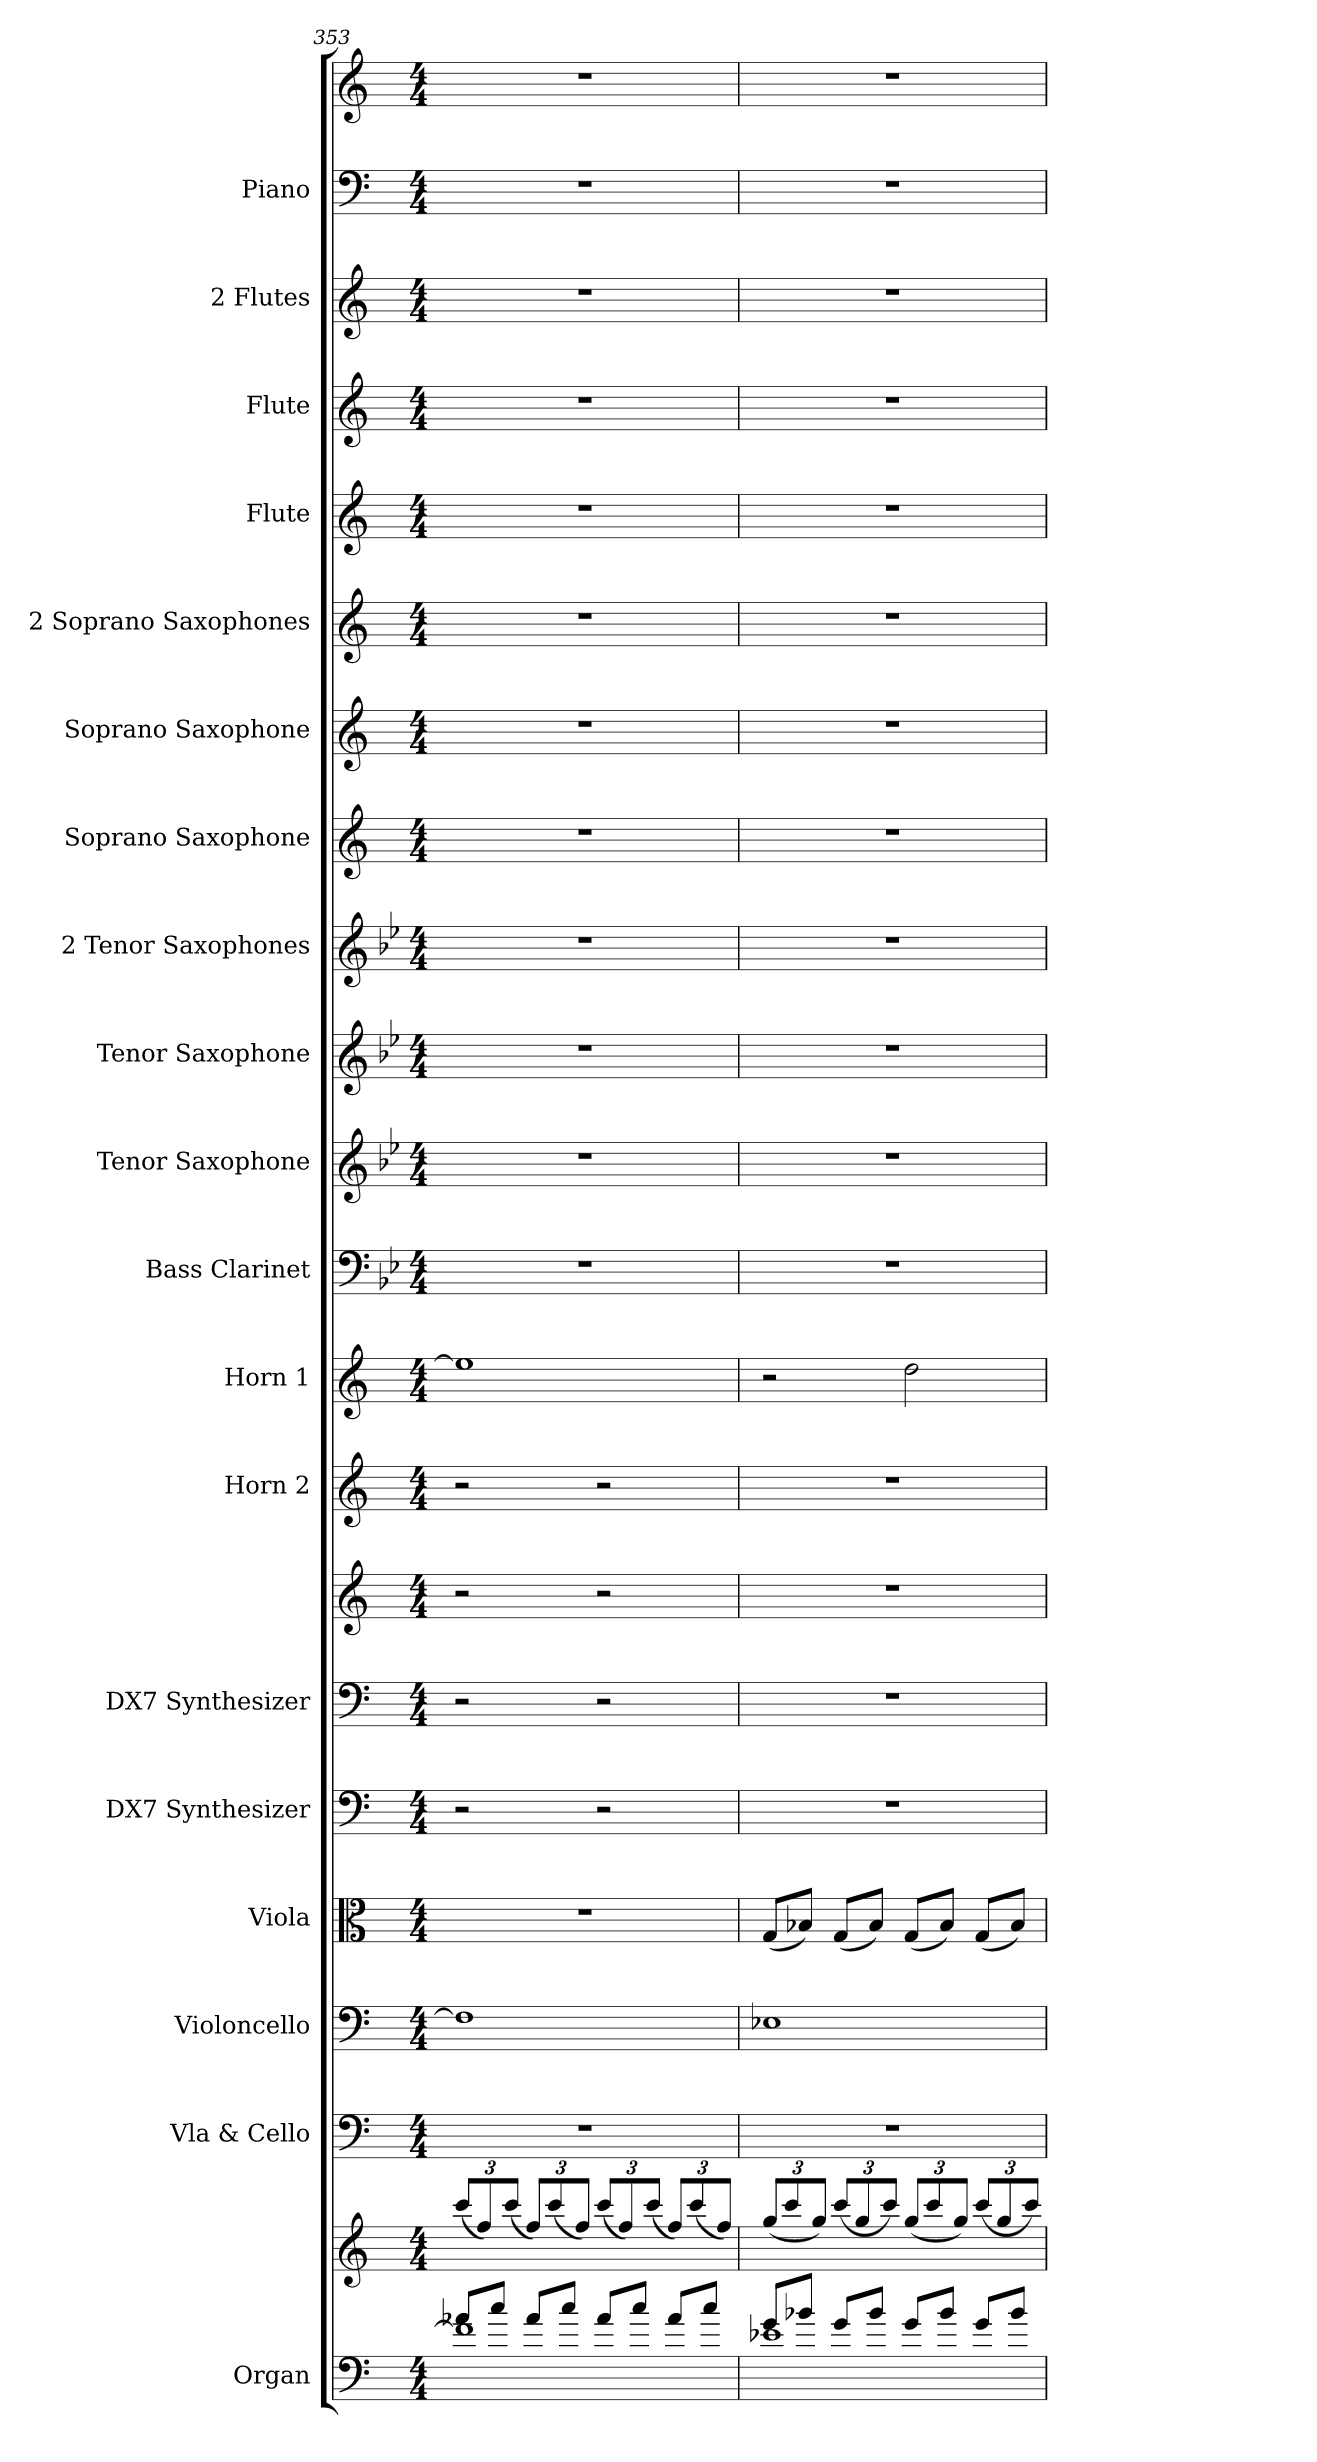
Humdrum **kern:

**kern	**kern	**kern	**kern	**kern	**kern	**kern	**kern	**kern	**kern	**kern	**kern	**kern	**kern	**kern	**kern	**kern	**kern	**kern	**kern	**kern	**kern
*part19	*part19	*part18	*part17	*part16	*part15	*part14	*part14	*part13	*part12	*part11	*part10	*part9	*part8	*part7	*part6	*part5	*part4	*part3	*part2	*part1	*part1
*staff22	*staff21	*staff20	*staff19	*staff18	*staff17	*staff16	*staff15	*staff14	*staff13	*staff12	*staff11	*staff10	*staff9	*staff8	*staff7	*staff6	*staff5	*staff4	*staff3	*staff2	*staff1
*I"Organ	*	*I"Vla &amp; Cello	*I"Violoncello	*I"Viola	*I"DX7 Synthesizer	*I"DX7 Synthesizer	*	*I"Horn 2	*I"Horn 1	*I"Bass Clarinet	*I"Tenor Saxophone	*I"Tenor Saxophone	*I"2 Tenor Saxophones	*I"Soprano Saxophone	*I"Soprano Saxophone	*I"2 Soprano Saxophones	*I"Flute	*I"Flute	*I"2 Flutes	*I"Piano	*
*I'Org.	*	*I'Vla &amp; Cello	*	*I'Vla	*I'DX7	*I'DX7	*	*I'Hn 2	*I'Hn 1	*I'B. Cl.	*I'Tenor 2	*I'Tenor 1	*I'2 Tenors	*I'Sop 2	*I'Sop 1	*I'2 Sops	*I'Fl 2	*I'Fl 1	*I'2 Fls	*I'Pno.	*
*clefF4	*clefG2	*clefF4	*clefF4	*clefC3	*clefF4	*clefF4	*clefG2	*clefG2	*clefG2	*clefF4	*clefG2	*clefG2	*clefG2	*clefG2	*clefG2	*clefG2	*clefG2	*clefG2	*clefG2	*clefF4	*clefG2
*	*	*	*	*	*	*	*	*ITrd4c7	*ITrd4c7	*ITrd8c14	*ITrd8c14	*ITrd8c14	*ITrd8c14	*ITrd1c2	*ITrd1c2	*ITrd1c2	*	*	*	*	*
*k[]	*k[]	*k[]	*k[]	*k[]	*k[]	*k[]	*k[]	*k[b-]	*k[b-]	*k[b-e-]	*k[b-e-]	*k[b-e-]	*k[b-e-]	*k[b-e-]	*k[b-e-]	*k[b-e-]	*k[]	*k[]	*k[]	*k[]	*k[]
*M4/4	*M4/4	*M4/4	*M4/4	*M4/4	*M4/4	*M4/4	*M4/4	*M4/4	*M4/4	*M4/4	*M4/4	*M4/4	*M4/4	*M4/4	*M4/4	*M4/4	*M4/4	*M4/4	*M4/4	*M4/4	*M4/4
=353	=353	=353	=353	=353	=353	=353	=353	=353	=353	=353	=353	=353	=353	=353	=353	=353	=353	=353	=353	=353	=353
*^	*	*	*	*	*	*	*	*	*	*	*	*	*	*	*	*	*	*	*	*	*
*	*	*Xbrackettup	*	*	*	*	*	*	*	*	*	*	*	*	*	*	*	*	*	*	*	*
8a-X/L	1f]	(<12ccc/L	1r	1F]	1r	2r	2r	2r	2r	1a-]	1r	1r	1r	1r	1r	1r	1r	1r	1r	1r	1r	1r
.	.	12ff/)	.	.	.	.	.	.	.	.	.	.	.	.	.	.	.	.	.	.	.	.
8cc/J	.	.	.	.	.	.	.	.	.	.	.	.	.	.	.	.	.	.	.	.	.	.
.	.	(<12ccc/J	.	.	.	.	.	.	.	.	.	.	.	.	.	.	.	.	.	.	.	.
8a-/L	.	12ff/L)	.	.	.	.	.	.	.	.	.	.	.	.	.	.	.	.	.	.	.	.
.	.	(<12ccc/	.	.	.	.	.	.	.	.	.	.	.	.	.	.	.	.	.	.	.	.
8cc/J	.	.	.	.	.	.	.	.	.	.	.	.	.	.	.	.	.	.	.	.	.	.
.	.	12ff/J)	.	.	.	.	.	.	.	.	.	.	.	.	.	.	.	.	.	.	.	.
8a-/L	.	(<12ccc/L	.	.	.	2r	2r	2r	2r	.	.	.	.	.	.	.	.	.	.	.	.	.
.	.	12ff/)	.	.	.	.	.	.	.	.	.	.	.	.	.	.	.	.	.	.	.	.
8cc/J	.	.	.	.	.	.	.	.	.	.	.	.	.	.	.	.	.	.	.	.	.	.
.	.	(<12ccc/J	.	.	.	.	.	.	.	.	.	.	.	.	.	.	.	.	.	.	.	.
8a-/L	.	12ff/L)	.	.	.	.	.	.	.	.	.	.	.	.	.	.	.	.	.	.	.	.
.	.	(<12ccc/	.	.	.	.	.	.	.	.	.	.	.	.	.	.	.	.	.	.	.	.
8cc/J	.	.	.	.	.	.	.	.	.	.	.	.	.	.	.	.	.	.	.	.	.	.
.	.	12ff/J)	.	.	.	.	.	.	.	.	.	.	.	.	.	.	.	.	.	.	.	.
!!LO:PB:g=z
=354	=354	=354	=354	=354	=354	=354	=354	=354	=354	=354	=354	=354	=354	=354	=354	=354	=354	=354	=354	=354	=354	=354
8g/L	1e-X	(<12gg/L	1r	1E-X	(<8G/L	1r	1r	1r	1r	2r	1r	1r	1r	1r	1r	1r	1r	1r	1r	1r	1r	1r
.	.	12ccc/	.	.	.	.	.	.	.	.	.	.	.	.	.	.	.	.	.	.	.	.
8b-X/J	.	.	.	.	8B-X/J)	.	.	.	.	.	.	.	.	.	.	.	.	.	.	.	.	.
.	.	12gg/J)	.	.	.	.	.	.	.	.	.	.	.	.	.	.	.	.	.	.	.	.
8g/L	.	(<12ccc/L	.	.	(<8G/L	.	.	.	.	.	.	.	.	.	.	.	.	.	.	.	.	.
.	.	12gg/	.	.	.	.	.	.	.	.	.	.	.	.	.	.	.	.	.	.	.	.
8b-/J	.	.	.	.	8B-/J)	.	.	.	.	.	.	.	.	.	.	.	.	.	.	.	.	.
.	.	12ccc/J)	.	.	.	.	.	.	.	.	.	.	.	.	.	.	.	.	.	.	.	.
8g/L	.	(<12gg/L	.	.	(<8G/L	.	.	.	.	2g\	.	.	.	.	.	.	.	.	.	.	.	.
.	.	12ccc/	.	.	.	.	.	.	.	.	.	.	.	.	.	.	.	.	.	.	.	.
8b-/J	.	.	.	.	8B-/J)	.	.	.	.	.	.	.	.	.	.	.	.	.	.	.	.	.
.	.	12gg/J)	.	.	.	.	.	.	.	.	.	.	.	.	.	.	.	.	.	.	.	.
8g/L	.	(<12ccc/L	.	.	(<8G/L	.	.	.	.	.	.	.	.	.	.	.	.	.	.	.	.	.
.	.	12gg/	.	.	.	.	.	.	.	.	.	.	.	.	.	.	.	.	.	.	.	.
8b-/J	.	.	.	.	8B-/J)	.	.	.	.	.	.	.	.	.	.	.	.	.	.	.	.	.
.	.	12ccc/J)	.	.	.	.	.	.	.	.	.	.	.	.	.	.	.	.	.	.	.	.
*v	*v	*	*	*	*	*	*	*	*	*	*	*	*	*	*	*	*	*	*	*	*	*
=	=	=	=	=	=	=	=	=	=	=	=	=	=	=	=	=	=	=	=	=	=
*-	*-	*-	*-	*-	*-	*-	*-	*-	*-	*-	*-	*-	*-	*-	*-	*-	*-	*-	*-	*-	*-
